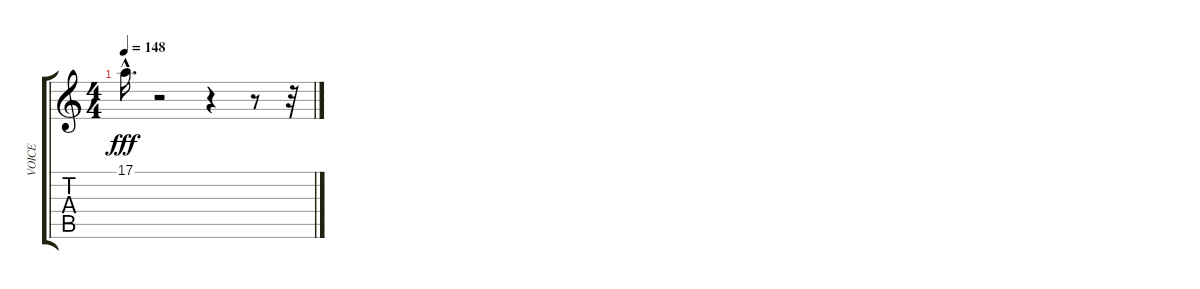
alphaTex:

\track ("VOICE" "VOICE") {instrument synthbrass1}
\staff {score tabs}
\tuning (E4 B3 G3 D3 A2 E2) {hide}
\ts (4 4)
\tempo 148
\clef g2
\ks c
17.1{hac}.16{d dy fff} r.2 r.4 r.8 r.32
